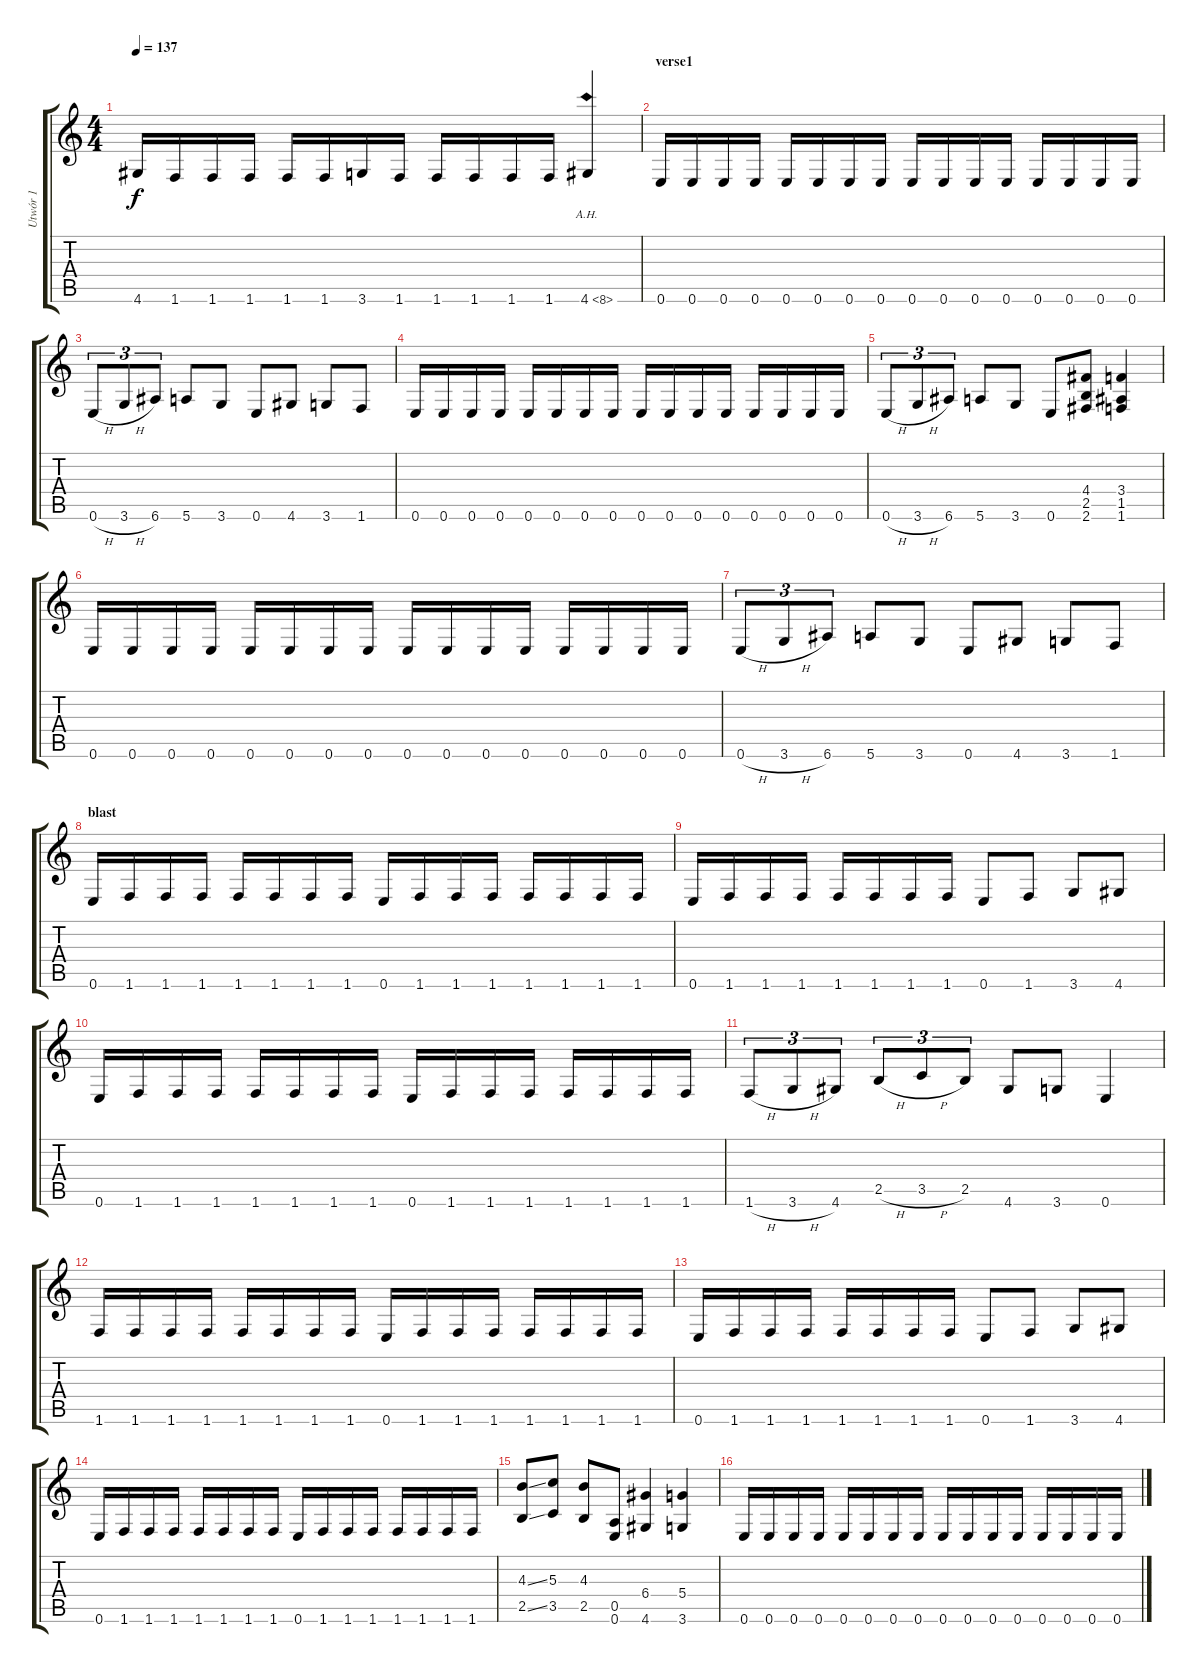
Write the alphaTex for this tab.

\track ("Utwór 1" "Utwór 1") {instrument acousticguitarnylon}
\staff {score tabs}
\tuning (E4 B3 G3 D3 A2 E2) {hide}
\ts (4 4)
\tempo 137
\clef g2
\ks c
4.6.16{dy f} 1.6.16 1.6.16 1.6.16 1.6.16 1.6.16 3.6.16 1.6.16 1.6.16 1.6.16 1.6.16 1.6.16 4.6{ah 4}.4 |
\section ("" "verse1")
0.6.16 0.6.16 0.6.16 0.6.16 0.6.16 0.6.16 0.6.16 0.6.16 0.6.16 0.6.16 0.6.16 0.6.16 0.6.16 0.6.16 0.6.16 0.6.16 |
0.6{h}.8{tu (3 2)} 3.6{h}.8{tu (3 2)} 6.6.8{tu (3 2)} 5.6.8 3.6.8 0.6.8 4.6.8 3.6.8 1.6.8 |
0.6.16 0.6.16 0.6.16 0.6.16 0.6.16 0.6.16 0.6.16 0.6.16 0.6.16 0.6.16 0.6.16 0.6.16 0.6.16 0.6.16 0.6.16 0.6.16 |
0.6{h}.8{tu (3 2)} 3.6{h}.8{tu (3 2)} 6.6.8{tu (3 2)} 5.6.8 3.6.8 0.6.8 (4.4 2.5 2.6).8 (3.4 1.5 1.6).4 |
0.6.16 0.6.16 0.6.16 0.6.16 0.6.16 0.6.16 0.6.16 0.6.16 0.6.16 0.6.16 0.6.16 0.6.16 0.6.16 0.6.16 0.6.16 0.6.16 |
0.6{h}.8{tu (3 2)} 3.6{h}.8{tu (3 2)} 6.6.8{tu (3 2)} 5.6.8 3.6.8 0.6.8 4.6.8 3.6.8 1.6.8 |
\section ("" "blast")
0.6.16 1.6.16 1.6.16 1.6.16 1.6.16 1.6.16 1.6.16 1.6.16 0.6.16 1.6.16 1.6.16 1.6.16 1.6.16 1.6.16 1.6.16 1.6.16 |
0.6.16 1.6.16 1.6.16 1.6.16 1.6.16 1.6.16 1.6.16 1.6.16 0.6.8 1.6.8 3.6.8 4.6.8 |
0.6.16 1.6.16 1.6.16 1.6.16 1.6.16 1.6.16 1.6.16 1.6.16 0.6.16 1.6.16 1.6.16 1.6.16 1.6.16 1.6.16 1.6.16 1.6.16 |
1.6{h}.8{tu (3 2)} 3.6{h}.8{tu (3 2)} 4.6.8{tu (3 2)} 2.5{h}.8{tu (3 2)} 3.5{h}.8{tu (3 2)} 2.5.8{tu (3 2)} 4.6.8 3.6.8 0.6.4 |
1.6.16 1.6.16 1.6.16 1.6.16 1.6.16 1.6.16 1.6.16 1.6.16 0.6.16 1.6.16 1.6.16 1.6.16 1.6.16 1.6.16 1.6.16 1.6.16 |
0.6.16 1.6.16 1.6.16 1.6.16 1.6.16 1.6.16 1.6.16 1.6.16 0.6.8 1.6.8 3.6.8 4.6.8 |
0.6.16 1.6.16 1.6.16 1.6.16 1.6.16 1.6.16 1.6.16 1.6.16 0.6.16 1.6.16 1.6.16 1.6.16 1.6.16 1.6.16 1.6.16 1.6.16 |
(4.3{ss} 2.5{ss}).8 (5.3 3.5).8 (4.3 2.5).8 (0.5 0.6).8 (6.4 4.6).4 (5.4 3.6).4 |
0.6.16 0.6.16 0.6.16 0.6.16 0.6.16 0.6.16 0.6.16 0.6.16 0.6.16 0.6.16 0.6.16 0.6.16 0.6.16 0.6.16 0.6.16 0.6.16
